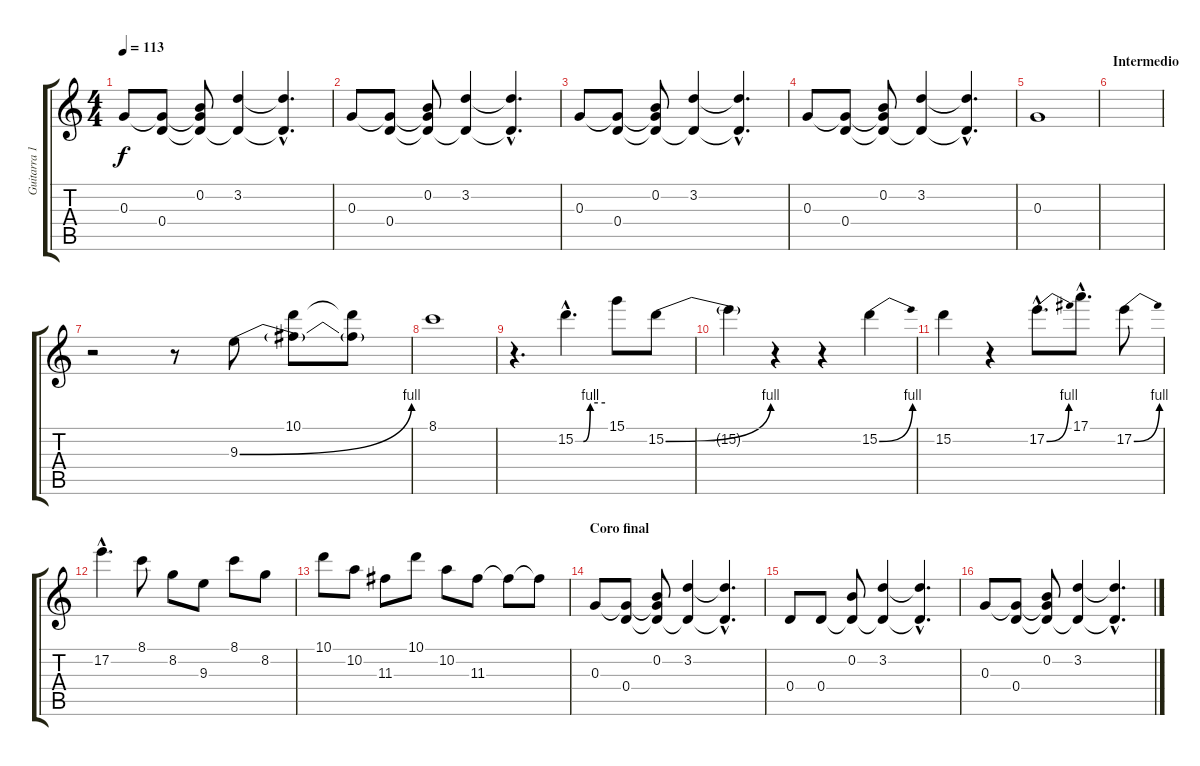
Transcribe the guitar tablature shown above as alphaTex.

\track ("Guitarra 1" "Guitarra 1") {instrument electricguitarclean}
\staff {score tabs}
\tuning (E4 B3 G3 D3 A2 E2) {hide}
\ts (4 4)
\tempo 113
\clef g2
\ks c
0.3.8{dy f} (0.3{t} 0.4).8 (0.2 0.3{t} 0.4{t}).8 (3.2 0.4{t}).4 (3.2{hac t} 0.4{hac t}).4{d} |
0.3.8 (0.3{t} 0.4).8 (0.2 0.3{t} 0.4{t}).8 (3.2 0.4{t}).4 (3.2{hac t} 0.4{hac t}).4{d} |
0.3.8 (0.3{t} 0.4).8 (0.2 0.3{t} 0.4{t}).8 (3.2 0.4{t}).4 (3.2{hac t} 0.4{hac t}).4{d} |
0.3.8 (0.3{t} 0.4).8 (0.2 0.3{t} 0.4{t}).8 (3.2 0.4{t}).4 (3.2{hac t} 0.4{hac t}).4{d} |
0.3.1 |
\section ("" "Intermedio")
|
r.2 r.8 9.3{be (bend 0 0 60 4)}.8 (10.1 9.3{t}).8 (10.1{t} 9.3{t}).8 |
8.1.1 |
r.4{d} 15.2{be (custom 0 0 16 0 30 4 60 4) hac}.4{d} 15.1.8 15.2{be (bend 0 0 60 4)}.8 |
15.2{t}.4 r.4 r.4 15.2{be (bend 0 0 60 4)}.4 |
15.2.4 r.4 17.2{be (bend 0 0 60 4) hac}.8{d} 17.1{hac}.8{d} 17.2{be (bend 0 0 60 4)}.8 |
17.2{hac}.4{d} 8.1.8 8.2.8 9.3.8 8.1.8 8.2.8 |
10.1.8 10.2.8 11.3.8 10.1.8 10.2.8 11.3.8 11.3{t}.8 11.3{t}.8 |
\section ("" "Coro final")
0.3.8 (0.3{t} 0.4).8 (0.2 0.3{t} 0.4{t}).8 (3.2 0.4{t}).4 (3.2{hac t} 0.4{hac t}).4{d} |
0.4.8 0.4.8 (0.2 0.4{t}).8 (3.2 0.4{t}).4 (3.2{hac t} 0.4{hac t}).4{d} |
0.3.8 (0.3{t} 0.4).8 (0.2 0.3{t} 0.4{t}).8 (3.2 0.4{t}).4 (3.2{hac t} 0.4{hac t}).4{d}
